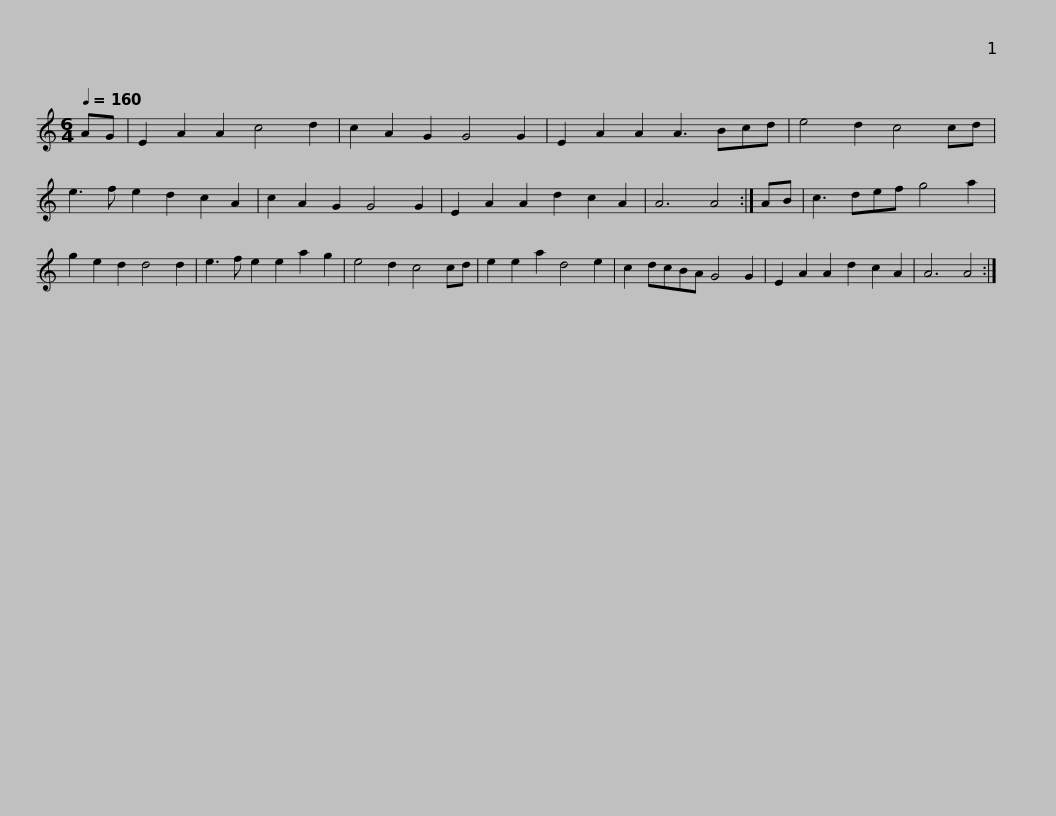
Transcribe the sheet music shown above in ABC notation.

X:1
L:1/8
Q:1/4=160
M:6/4
I:linebreak $
K:C
V:1 treble
V:1
 AG | E2 A2 A2 c4 d2 | c2 A2 G2 G4 G2 | E2 A2 A2 A3 Bcd | e4 d2 c4 cd | %5
 e3 f e2 d2 c2 A2 | c2 A2 G2 G4 G2 |$ E2 A2 A2 d2 c2 A2 | A6 A4 :| AB | %10
 c3 def g4 a2 | g2 e2 d2 d4 d2 | e3 f e2 e2 a2 g2 | e4 d2 c4 cd | e2 e2 a2 d4 e2 |$ %15
 c2 dcBA G4 G2 | E2 A2 A2 d2 c2 A2 | A6 A4 :| %18
